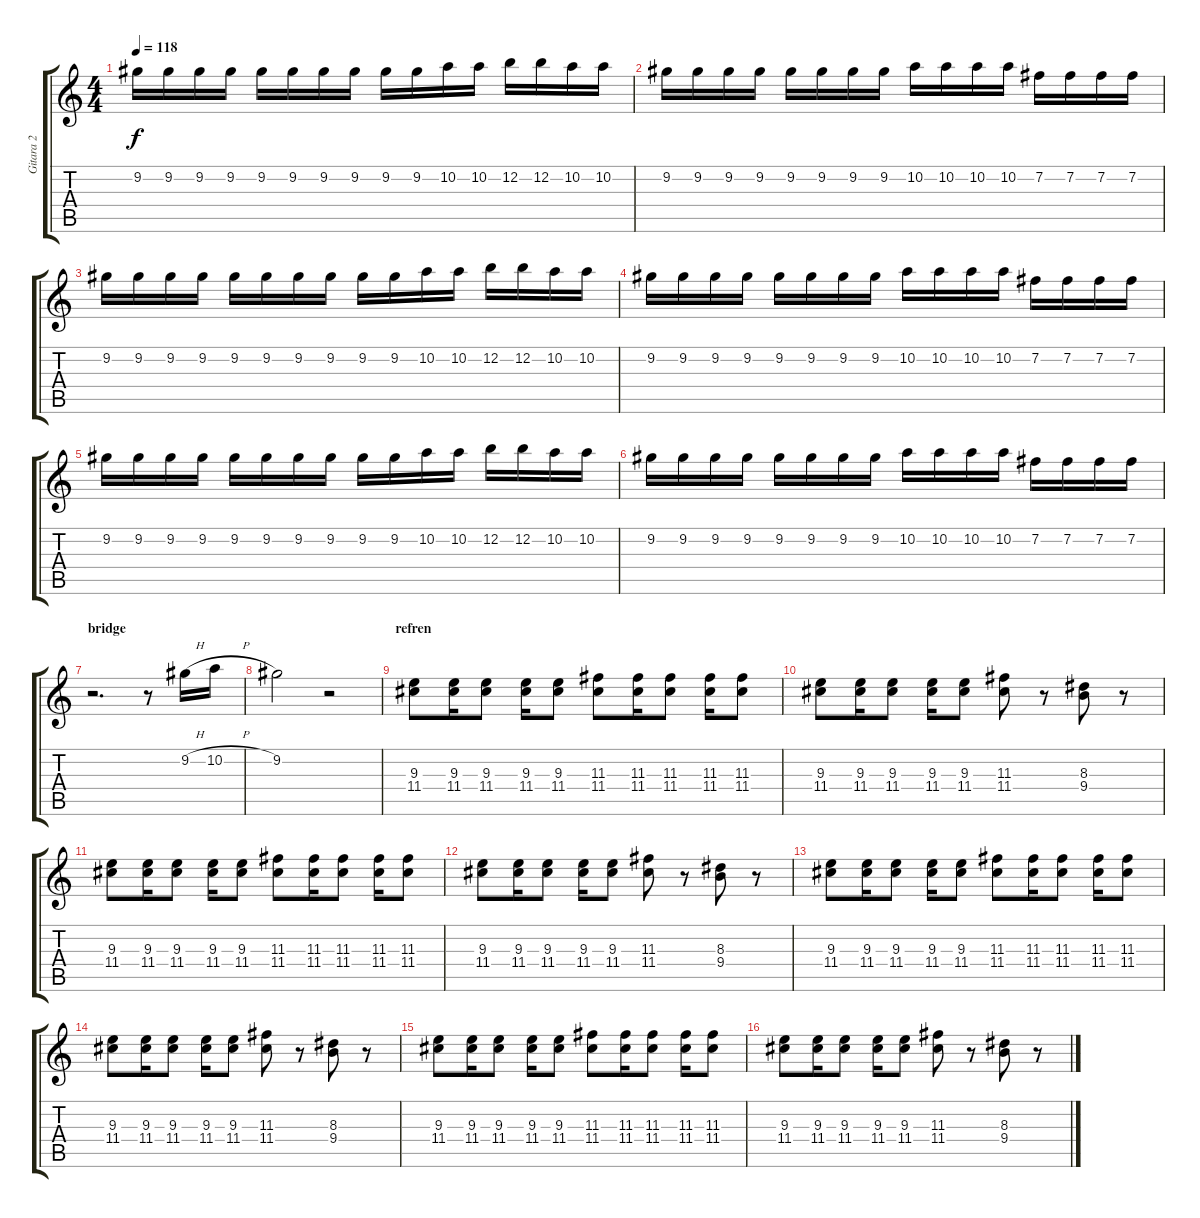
\track ("Gitara 2" "Gitara 2") {instrument electricguitarclean}
\staff {score tabs}
\tuning (E4 B3 G3 D3 A2 E2) {hide}
\ts (4 4)
\tempo 118
\clef g2
\ks c
9.2.16{dy f} 9.2.16 9.2.16 9.2.16 9.2.16 9.2.16 9.2.16 9.2.16 9.2.16 9.2.16 10.2.16 10.2.16 12.2.16 12.2.16 10.2.16 10.2.16 |
9.2.16 9.2.16 9.2.16 9.2.16 9.2.16 9.2.16 9.2.16 9.2.16 10.2.16 10.2.16 10.2.16 10.2.16 7.2.16 7.2.16 7.2.16 7.2.16 |
9.2.16 9.2.16 9.2.16 9.2.16 9.2.16 9.2.16 9.2.16 9.2.16 9.2.16 9.2.16 10.2.16 10.2.16 12.2.16 12.2.16 10.2.16 10.2.16 |
9.2.16 9.2.16 9.2.16 9.2.16 9.2.16 9.2.16 9.2.16 9.2.16 10.2.16 10.2.16 10.2.16 10.2.16 7.2.16 7.2.16 7.2.16 7.2.16 |
9.2.16 9.2.16 9.2.16 9.2.16 9.2.16 9.2.16 9.2.16 9.2.16 9.2.16 9.2.16 10.2.16 10.2.16 12.2.16 12.2.16 10.2.16 10.2.16 |
9.2.16 9.2.16 9.2.16 9.2.16 9.2.16 9.2.16 9.2.16 9.2.16 10.2.16 10.2.16 10.2.16 10.2.16 7.2.16 7.2.16 7.2.16 7.2.16 |
\section ("" "bridge")
r.2{d} r.8 9.2{h}.16 10.2{h}.16 |
9.2.2 r.2 |
\section ("" "refren")
(9.3 11.4).8 (9.3 11.4).16 (9.3 11.4).8 (9.3 11.4).16 (9.3 11.4).8 (11.3 11.4).8 (11.3 11.4).16 (11.3 11.4).8 (11.3 11.4).16 (11.3 11.4).8 |
(9.3 11.4).8 (9.3 11.4).16 (9.3 11.4).8 (9.3 11.4).16 (9.3 11.4).8 (11.3 11.4).8 r.8 (8.3 9.4).8 r.8 |
(9.3 11.4).8 (9.3 11.4).16 (9.3 11.4).8 (9.3 11.4).16 (9.3 11.4).8 (11.3 11.4).8 (11.3 11.4).16 (11.3 11.4).8 (11.3 11.4).16 (11.3 11.4).8 |
(9.3 11.4).8 (9.3 11.4).16 (9.3 11.4).8 (9.3 11.4).16 (9.3 11.4).8 (11.3 11.4).8 r.8 (8.3 9.4).8 r.8 |
(9.3 11.4).8 (9.3 11.4).16 (9.3 11.4).8 (9.3 11.4).16 (9.3 11.4).8 (11.3 11.4).8 (11.3 11.4).16 (11.3 11.4).8 (11.3 11.4).16 (11.3 11.4).8 |
(9.3 11.4).8 (9.3 11.4).16 (9.3 11.4).8 (9.3 11.4).16 (9.3 11.4).8 (11.3 11.4).8 r.8 (8.3 9.4).8 r.8 |
(9.3 11.4).8 (9.3 11.4).16 (9.3 11.4).8 (9.3 11.4).16 (9.3 11.4).8 (11.3 11.4).8 (11.3 11.4).16 (11.3 11.4).8 (11.3 11.4).16 (11.3 11.4).8 |
(9.3 11.4).8 (9.3 11.4).16 (9.3 11.4).8 (9.3 11.4).16 (9.3 11.4).8 (11.3 11.4).8 r.8 (8.3 9.4).8 r.8
